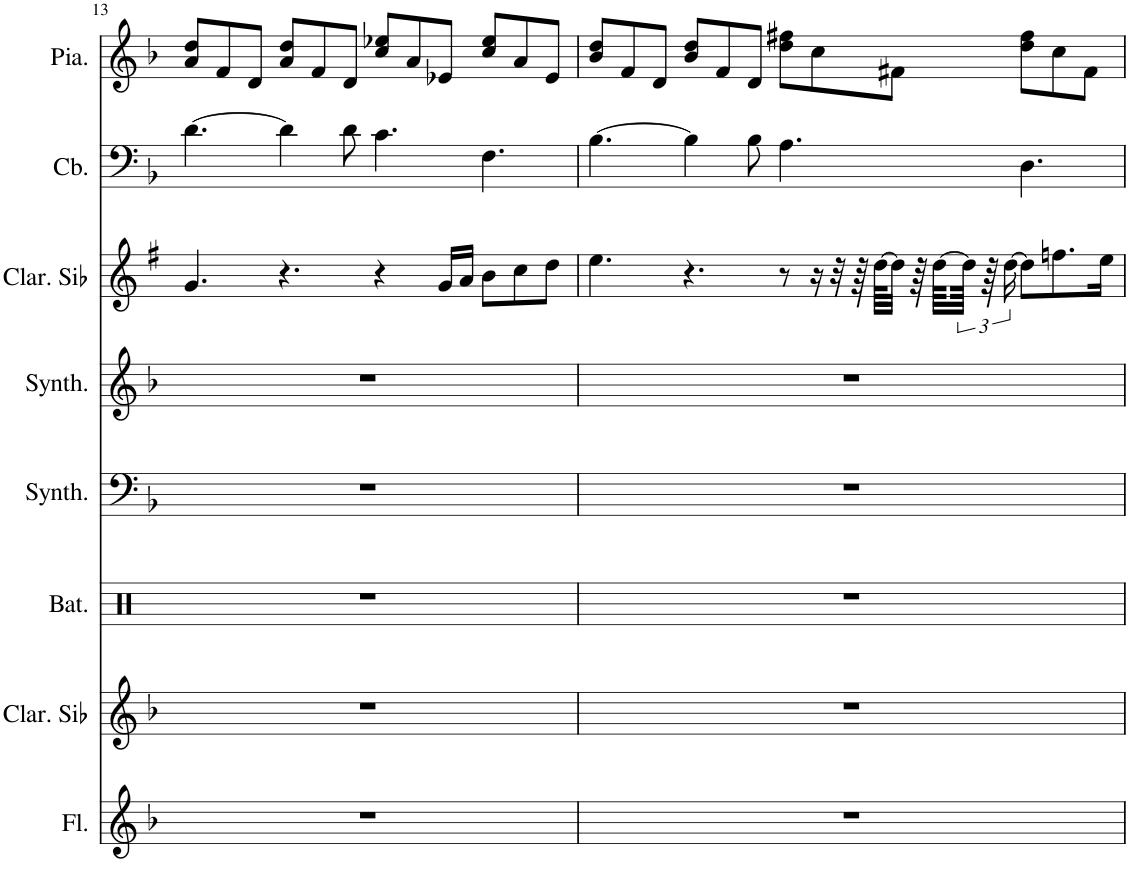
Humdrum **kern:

**kern	**kern	**kern	**kern	**kern	**kern	**kern	**kern
*part8	*part7	*part6	*part5	*part4	*part3	*part2	*part1
*staff8	*staff7	*staff6	*staff5	*staff4	*staff3	*staff2	*staff1
*I"Flûte, Flute	*I"Clarinette en Sib, Clarinet Pipe	*I"Batterie	*I"Synthétiseur d'instruments à cordes, Synth Strings 2	*I"Synthétiseur d'instruments à cordes, Synth Strings 1	*I"Clarinette en Sib	*I"Contrebasse, Acoustic Bass	*I"Piano, Acoustic Grand Piano
*I'Fl.	*I'Clar. Sib	*I'Bat.	*I'Synth.	*I'Synth.	*I'Clar. Sib	*I'Cb.	*I'Pia.
!!LO:PB:g=z
*clefG2	*clefG2	*clefX	*clefF4	*clefG2	*clefG2	*clefF4	*clefG2
*	*Trd1c2	*	*	*	*Trd1c2	*Trd7c12	*
*k[b-]	*k[b-]	*k[]	*k[b-]	*k[b-]	*k[f#]	*k[b-]	*k[b-]
*M12/8	*M12/8	*M12/8	*M12/8	*M12/8	*M12/8	*M12/8	*M12/8
=13	=13	=13	=13	=13	=13	=13	=13
1.r	1.r	1.r	1.r	1.r	4.g/	[4.d\	8a/ 8dd/L
.	.	.	.	.	.	.	8f/
.	.	.	.	.	.	.	8d/J
.	.	.	.	.	4.r	4d\]	8a/ 8dd/L
.	.	.	.	.	.	.	8f/
.	.	.	.	.	.	8d\	8d/J
.	.	.	.	.	4r	4.c\	8cc/ 8ee-X/L
.	.	.	.	.	.	.	8a/
.	.	.	.	.	16g/LL	.	8e-X/J
.	.	.	.	.	16a/JJ	.	.
.	.	.	.	.	8b\L	4.F\	8cc/ 8ee-/L
.	.	.	.	.	8cc\	.	8a/
.	.	.	.	.	8dd\J	.	8e-/J
=14	=14	=14	=14	=14	=14	=14	=14
1.r	1.r	1.r	1.r	1.r	4.ee\	[4.B-\	8b-/ 8dd/L
.	.	.	.	.	.	.	8f/
.	.	.	.	.	.	.	8d/J
.	.	.	.	.	4.r	4B-\]	8b-/ 8dd/L
.	.	.	.	.	.	.	8f/
.	.	.	.	.	.	8B-\	8d/J
.	.	.	.	.	8r	4.A\	8dd\ 8ff#X\L
.	.	.	.	.	16r	.	8cc\
.	.	.	.	.	32r	.	.
.	.	.	.	.	64r	.	.
.	.	.	.	.	[64dd\KLLL	.	.
.	.	.	.	.	32dd\JJJ]	.	8f#X\J
.	.	.	.	.	64r	.	.
.	.	.	.	.	[64dd\LLLL	.	.
.	.	.	.	.	96dd\JJJJ]	.	.
.	.	.	.	.	96r	.	.
.	.	.	.	.	[24dd\	.	.
.	.	.	.	.	8dd\L]	4.D\	8dd\ 8ff#\L
.	.	.	.	.	8.ffn\	.	8cc\
.	.	.	.	.	.	.	8f#\J
.	.	.	.	.	16ee\Jk	.	.
=	=	=	=	=	=	=	=
*-	*-	*-	*-	*-	*-	*-	*-
